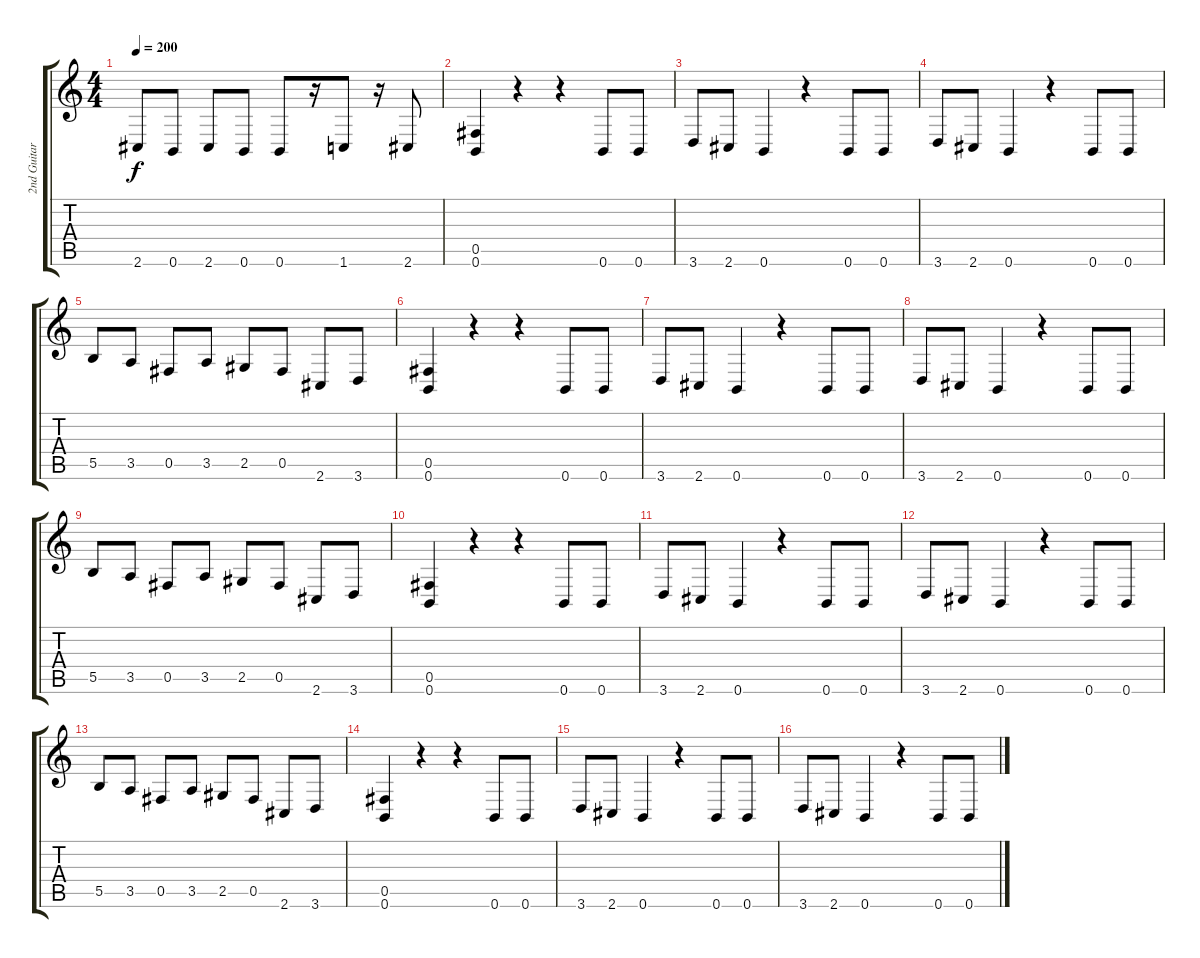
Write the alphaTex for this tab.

\track ("2nd Guitar" "2nd Guitar") {instrument distortionguitar}
\staff {score tabs}
\tuning (Db4 Ab3 E3 B2 Gb2 B1) {hide}
\ts (4 4)
\tempo 200
\clef g2
\ks c
2.6.8{dy f} 0.6.8 2.6.8 0.6.8 0.6.8 r.16 1.6.8 r.16 2.6.8 |
(0.5 0.6).4 r.4 r.4 0.6.8 0.6.8 |
3.6.8 2.6.8 0.6.4 r.4 0.6.8 0.6.8 |
3.6.8 2.6.8 0.6.4 r.4 0.6.8 0.6.8 |
5.5.8 3.5.8 0.5.8 3.5.8 2.5.8 0.5.8 2.6.8 3.6.8 |
(0.5 0.6).4 r.4 r.4 0.6.8 0.6.8 |
3.6.8 2.6.8 0.6.4 r.4 0.6.8 0.6.8 |
3.6.8 2.6.8 0.6.4 r.4 0.6.8 0.6.8 |
5.5.8 3.5.8 0.5.8 3.5.8 2.5.8 0.5.8 2.6.8 3.6.8 |
(0.5 0.6).4 r.4 r.4 0.6.8 0.6.8 |
3.6.8 2.6.8 0.6.4 r.4 0.6.8 0.6.8 |
3.6.8 2.6.8 0.6.4 r.4 0.6.8 0.6.8 |
5.5.8 3.5.8 0.5.8 3.5.8 2.5.8 0.5.8 2.6.8 3.6.8 |
(0.5 0.6).4 r.4 r.4 0.6.8 0.6.8 |
3.6.8 2.6.8 0.6.4 r.4 0.6.8 0.6.8 |
3.6.8 2.6.8 0.6.4 r.4 0.6.8 0.6.8
